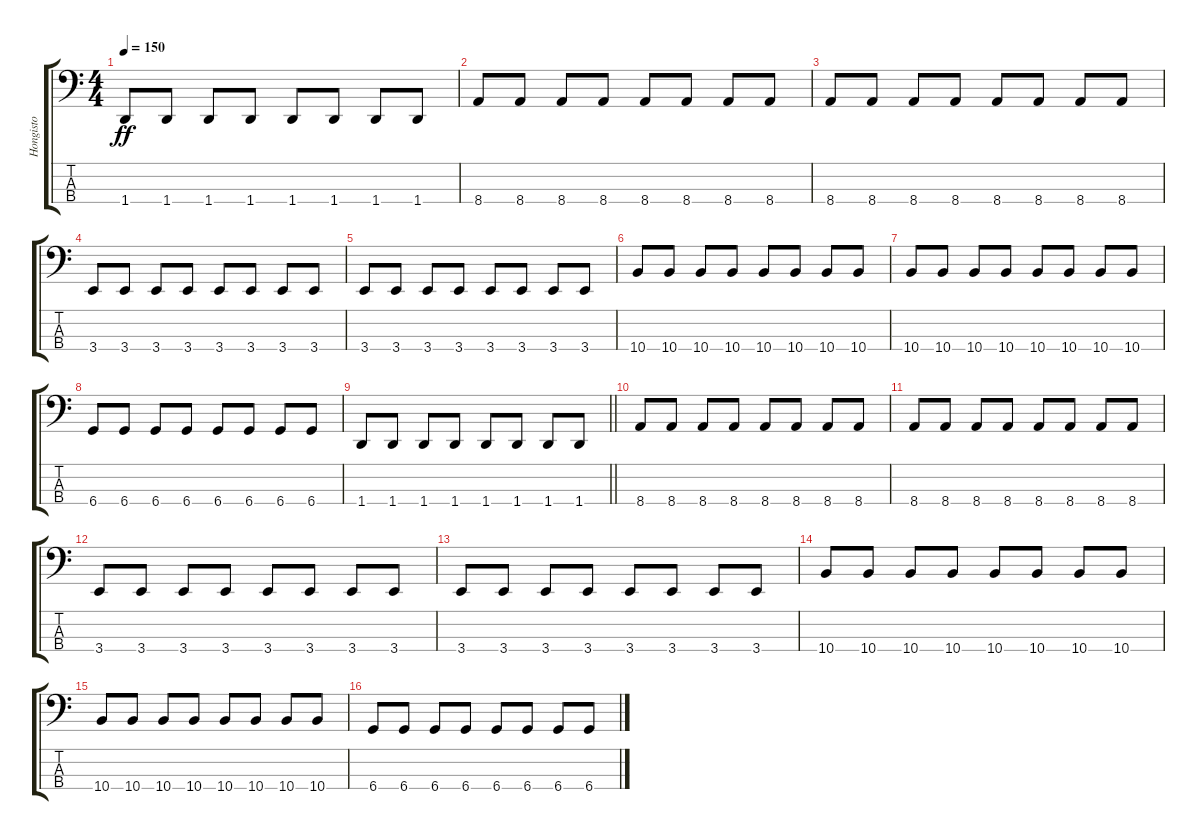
\track ("Hongisto" "Hongisto") {instrument electricbassfinger}
\staff {score tabs}
\tuning (Gb2 Db2 Ab1 Db1) {hide}
\ts (4 4)
\tempo 150
\clef f4
\ks c
1.4.8{dy ff} 1.4.8 1.4.8 1.4.8 1.4.8 1.4.8 1.4.8 1.4.8 |
8.4.8 8.4.8 8.4.8 8.4.8 8.4.8 8.4.8 8.4.8 8.4.8 |
8.4.8 8.4.8 8.4.8 8.4.8 8.4.8 8.4.8 8.4.8 8.4.8 |
3.4.8 3.4.8 3.4.8 3.4.8 3.4.8 3.4.8 3.4.8 3.4.8 |
3.4.8 3.4.8 3.4.8 3.4.8 3.4.8 3.4.8 3.4.8 3.4.8 |
10.4.8 10.4.8 10.4.8 10.4.8 10.4.8 10.4.8 10.4.8 10.4.8 |
10.4.8 10.4.8 10.4.8 10.4.8 10.4.8 10.4.8 10.4.8 10.4.8 |
6.4.8 6.4.8 6.4.8 6.4.8 6.4.8 6.4.8 6.4.8 6.4.8 |
\barLineRight lightlight
1.4.8 1.4.8 1.4.8 1.4.8 1.4.8 1.4.8 1.4.8 1.4.8 |
\section ("" "")
8.4.8 8.4.8 8.4.8 8.4.8 8.4.8 8.4.8 8.4.8 8.4.8 |
8.4.8 8.4.8 8.4.8 8.4.8 8.4.8 8.4.8 8.4.8 8.4.8 |
3.4.8 3.4.8 3.4.8 3.4.8 3.4.8 3.4.8 3.4.8 3.4.8 |
3.4.8 3.4.8 3.4.8 3.4.8 3.4.8 3.4.8 3.4.8 3.4.8 |
10.4.8 10.4.8 10.4.8 10.4.8 10.4.8 10.4.8 10.4.8 10.4.8 |
10.4.8 10.4.8 10.4.8 10.4.8 10.4.8 10.4.8 10.4.8 10.4.8 |
6.4.8 6.4.8 6.4.8 6.4.8 6.4.8 6.4.8 6.4.8 6.4.8
